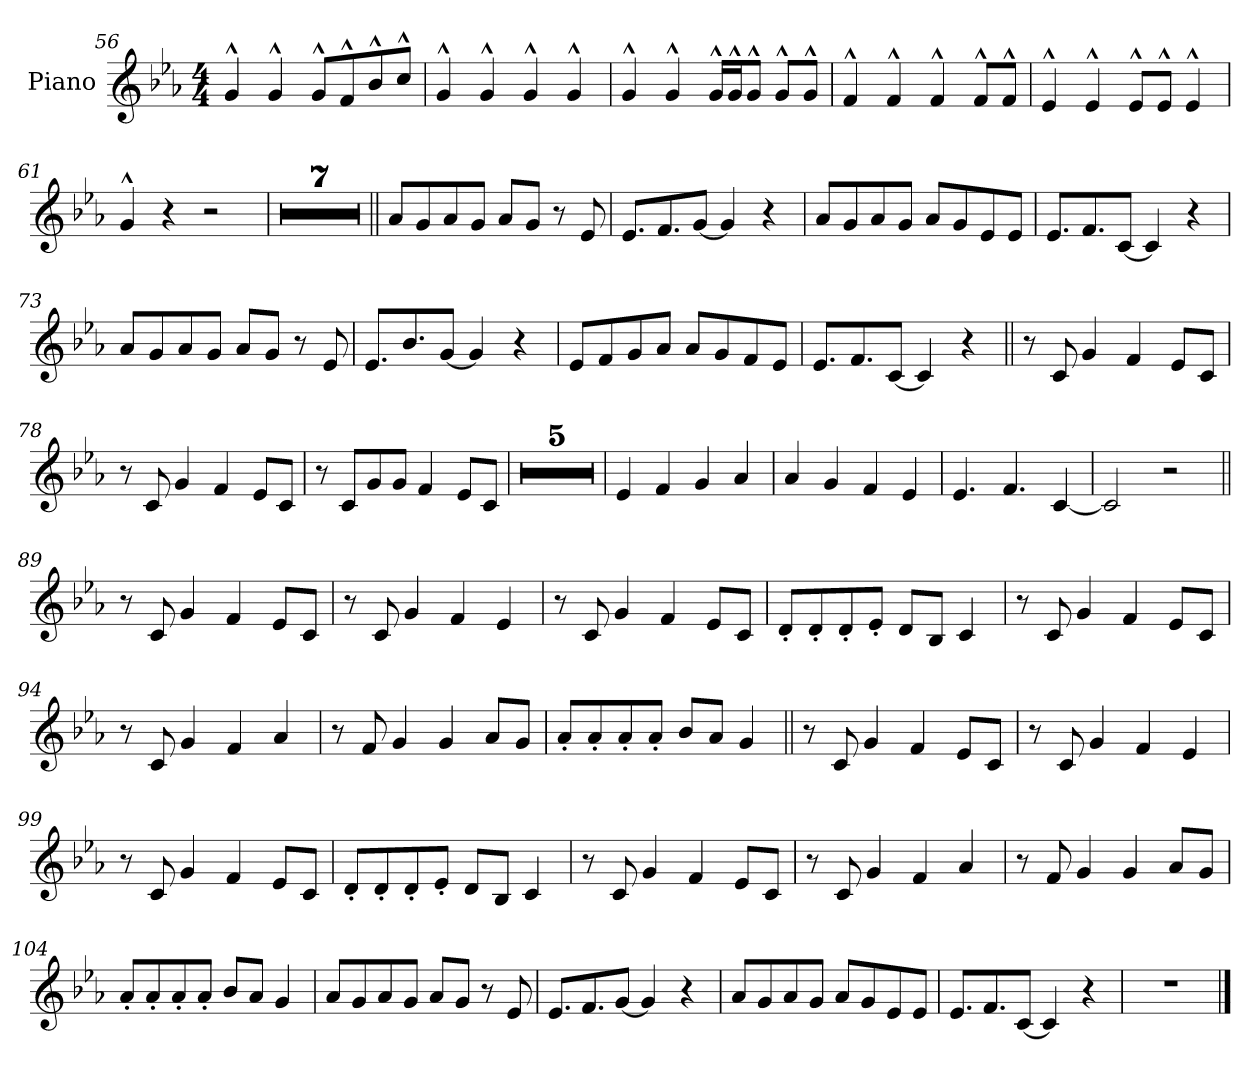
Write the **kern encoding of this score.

**kern
*part1
*staff1
*I"Piano
*I'Pno.
*clefG2
*k[b-e-a-]
*M4/4
=56
4g^^
4g^^
8g^^L
8f^^
8b-^^
8cc^^J
=57
4g^^
4g^^
4g^^
4g^^
=58
4g^^
4g^^
16g^^LL
16g^^J
8g^^J
8g^^L
8g^^J
=59
4f^^
4f^^
4f^^
8f^^L
8f^^J
=60
4e-^^
4e-^^
8e-^^L
8e-^^J
4e-^^
=61
4g^^
4r
2r
=62
1r
=63
1r
=64
1r
=65
1r
=66
1r
=67
1r
=68
1r
=69||
*MM100
8a-L
8g
8a-
8gJ
8a-L
8gJ
8r
8e-
=70
8.e-L
8.f
[8gJ
4g]
4r
=71
8a-L
8g
8a-
8gJ
8a-L
8g
8e-
8e-J
=72
8.e-L
8.f
[8cJ
4c]
4r
=73
8a-L
8g
8a-
8gJ
8a-L
8gJ
8r
8e-
=74
8.e-L
8.b-
[8gJ
4g]
4r
=75
8e-L
8f
8g
8a-J
8a-L
8g
8f
8e-J
=76
8.e-L
8.f
[8cJ
4c]
4r
=77||
*MM200
8r
8c
4g
4f
8e-L
8cJ
=78
8r
8c
4g
4f
8e-L
8cJ
=79
8r
8cL
8g
8gJ
4f
8e-L
8cJ
=80
1r
=81
1r
=82
1r
=83
1r
=84
1r
=85
4e-
4f
4g
4a-
=86
4a-
4g
4f
4e-
=87
4.e-
4.f
[4c
=88
2c]
2r
=89||
8r
8c
4g
4f
8e-L
8cJ
=90
8r
8c
4g
4f
4e-
=91
8r
8c
4g
4f
8e-L
8cJ
=92
8d'L
8d'
8d'
8e-'J
8dL
8B-J
4c
=93
8r
8c
4g
4f
8e-L
8cJ
=94
8r
8c
4g
4f
4a-
=95
8r
8f
4g
4g
8a-L
8gJ
=96
8a-'L
8a-'
8a-'
8a-'J
8b-L
8a-J
4g
=97||
8r
8c
4g
4f
8e-L
8cJ
=98
8r
8c
4g
4f
4e-
=99
8r
8c
4g
4f
8e-L
8cJ
=100
8d'L
8d'
8d'
8e-'J
8dL
8B-J
4c
=101
8r
8c
4g
4f
8e-L
8cJ
=102
8r
8c
4g
4f
4a-
=103
8r
8f
4g
4g
8a-L
8gJ
=104
8a-'L
8a-'
8a-'
8a-'J
8b-L
8a-J
4g
=105
*MM200
8a-L
8g
8a-
8gJ
8a-L
8gJ
8r
8e-
=106
8.e-L
8.f
[8gJ
4g]
4r
=107
8a-L
8g
8a-
8gJ
8a-L
8g
8e-
8e-J
=108
8.e-L
8.f
[8cJ
4c]
4r
=109
1r
==
*-
